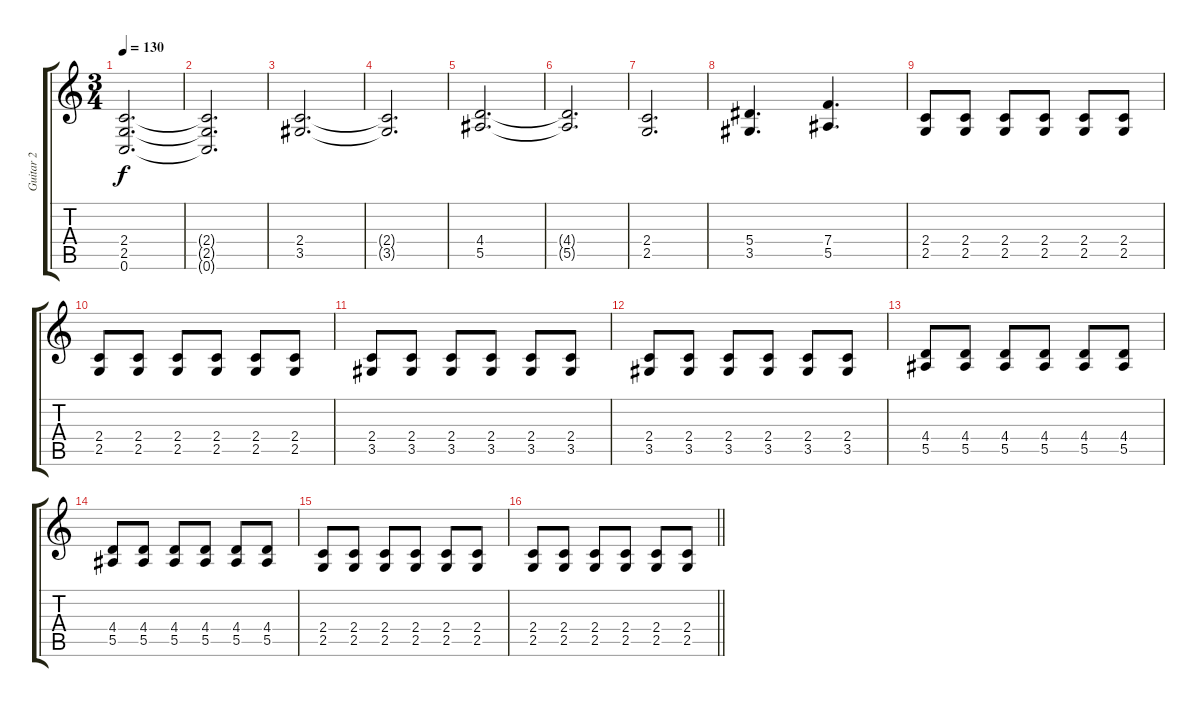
\track ("Guitar 2" "Guitar 2") {instrument distortionguitar}
\staff {score tabs}
\tuning (C4 G3 Eb3 Bb2 F2 C2) {hide}
\ts (3 4)
\section ("" "")
\tempo 130
\clef g2
\ks c
(2.4 2.5 0.6).2{d dy f} |
(2.4{t} 2.5{t} 0.6{t}).2{d} |
(2.4 3.5).2{d} |
(2.4{t} 3.5{t}).2{d} |
(4.4 5.5).2{d} |
(4.4{t} 5.5{t}).2{d} |
(2.4 2.5).2{d} |
(5.4 3.5).4{d} (7.4 5.5).4{d} |
(2.4 2.5).8 (2.4 2.5).8 (2.4 2.5).8 (2.4 2.5).8 (2.4 2.5).8 (2.4 2.5).8 |
(2.4 2.5).8 (2.4 2.5).8 (2.4 2.5).8 (2.4 2.5).8 (2.4 2.5).8 (2.4 2.5).8 |
(2.4 3.5).8 (2.4 3.5).8 (2.4 3.5).8 (2.4 3.5).8 (2.4 3.5).8 (2.4 3.5).8 |
(2.4 3.5).8 (2.4 3.5).8 (2.4 3.5).8 (2.4 3.5).8 (2.4 3.5).8 (2.4 3.5).8 |
(4.4 5.5).8 (4.4 5.5).8 (4.4 5.5).8 (4.4 5.5).8 (4.4 5.5).8 (4.4 5.5).8 |
(4.4 5.5).8 (4.4 5.5).8 (4.4 5.5).8 (4.4 5.5).8 (4.4 5.5).8 (4.4 5.5).8 |
(2.4 2.5).8 (2.4 2.5).8 (2.4 2.5).8 (2.4 2.5).8 (2.4 2.5).8 (2.4 2.5).8 |
\barLineRight lightlight
(2.4 2.5).8 (2.4 2.5).8 (2.4 2.5).8 (2.4 2.5).8 (2.4 2.5).8 (2.4 2.5).8
